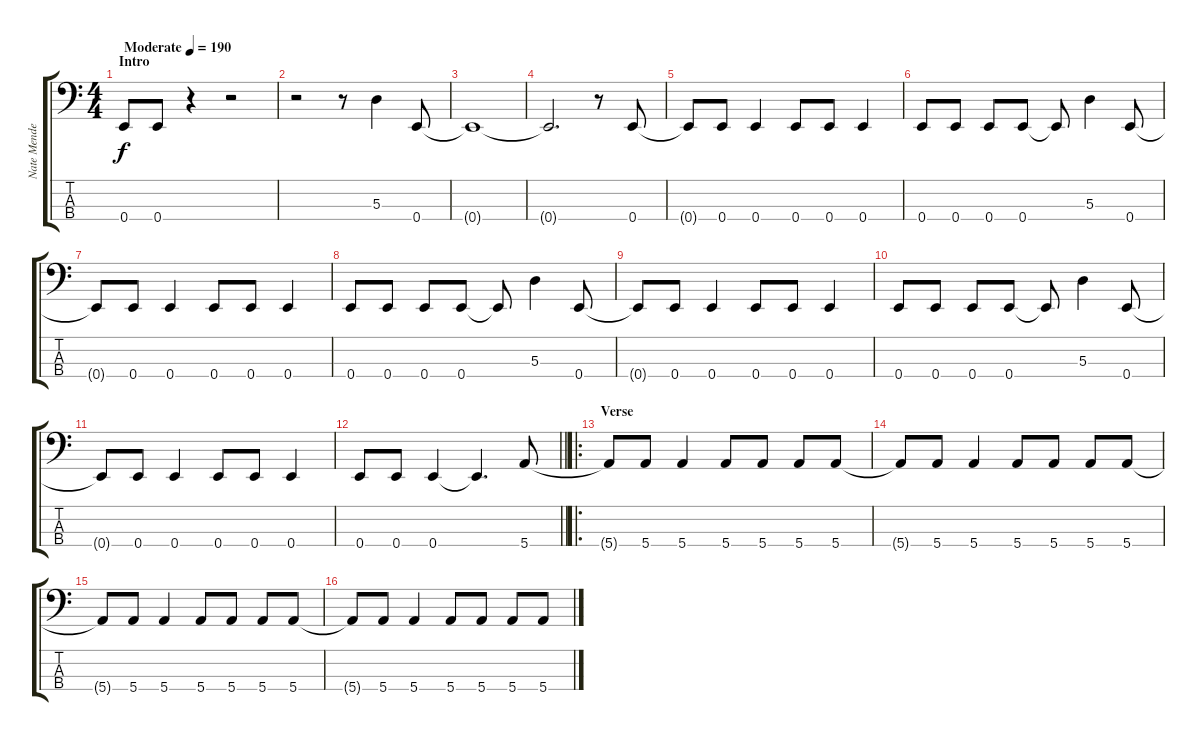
\track ("Nate Mendel (Bass)" "Nate Mende") {instrument electricbassfinger}
\staff {score tabs}
\tuning (G2 D2 A1 E1) {hide}
\ts (4 4)
\section ("" "Intro")
\tempo (190 "Moderate")
\clef f4
\ks c
0.4.8{dy f instrument electricbassfinger} 0.4.8 r.4 r.2 |
r.2 r.8 5.3.4 0.4.8 |
0.4{t}.1 |
0.4{t}.2{d} r.8 0.4.8 |
0.4{t}.8 0.4.8 0.4.4 0.4.8 0.4.8 0.4.4 |
0.4.8 0.4.8 0.4.8 0.4.8 0.4{t}.8 5.3.4 0.4.8 |
0.4{t}.8 0.4.8 0.4.4 0.4.8 0.4.8 0.4.4 |
0.4.8 0.4.8 0.4.8 0.4.8 0.4{t}.8 5.3.4 0.4.8 |
0.4{t}.8 0.4.8 0.4.4 0.4.8 0.4.8 0.4.4 |
0.4.8 0.4.8 0.4.8 0.4.8 0.4{t}.8 5.3.4 0.4.8 |
0.4{t}.8 0.4.8 0.4.4 0.4.8 0.4.8 0.4.4 |
\barLineRight lightlight
0.4.8 0.4.8 0.4.4 0.4{t}.4{d} 5.4.8 |
\ro
\section ("" "Verse")
5.4{t}.8 5.4.8 5.4.4 5.4.8 5.4.8 5.4.8 5.4.8 |
5.4{t}.8 5.4.8 5.4.4 5.4.8 5.4.8 5.4.8 5.4.8 |
5.4{t}.8 5.4.8 5.4.4 5.4.8 5.4.8 5.4.8 5.4.8 |
5.4{t}.8 5.4.8 5.4.4 5.4.8 5.4.8 5.4.8 5.4.8
